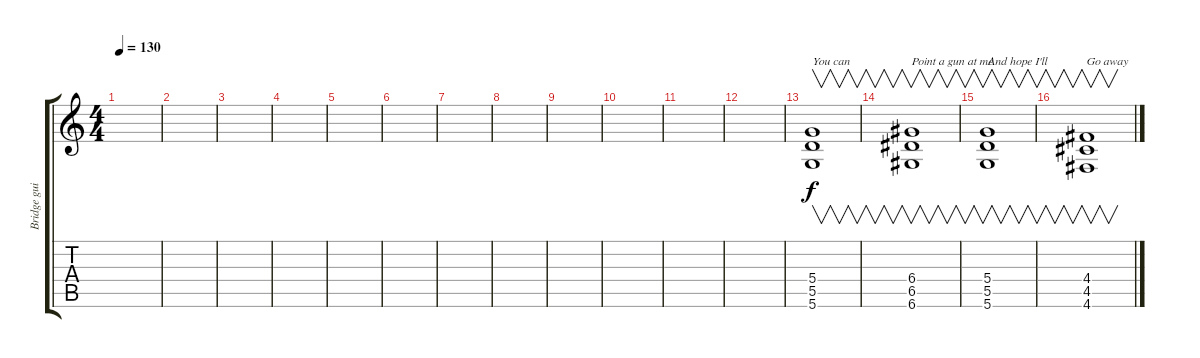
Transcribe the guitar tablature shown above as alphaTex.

\track ("Bridge guitar" "Bridge gui") {instrument electricguitarclean}
\staff {score tabs}
\tuning (E4 B3 G3 D3 A2 D2) {hide}
\ts (4 4)
\tempo 130
\clef g2
\ks c
|
|
|
|
|
|
|
|
|
|
|
|
(5.4 5.5 5.6).1{v txt "You can"} |
(6.4 6.5 6.6).1{v txt "Point a gun at me"} |
(5.4 5.5 5.6).1{v txt "And hope I'll"} |
(4.4 4.5 4.6).1{v txt "Go away"}
